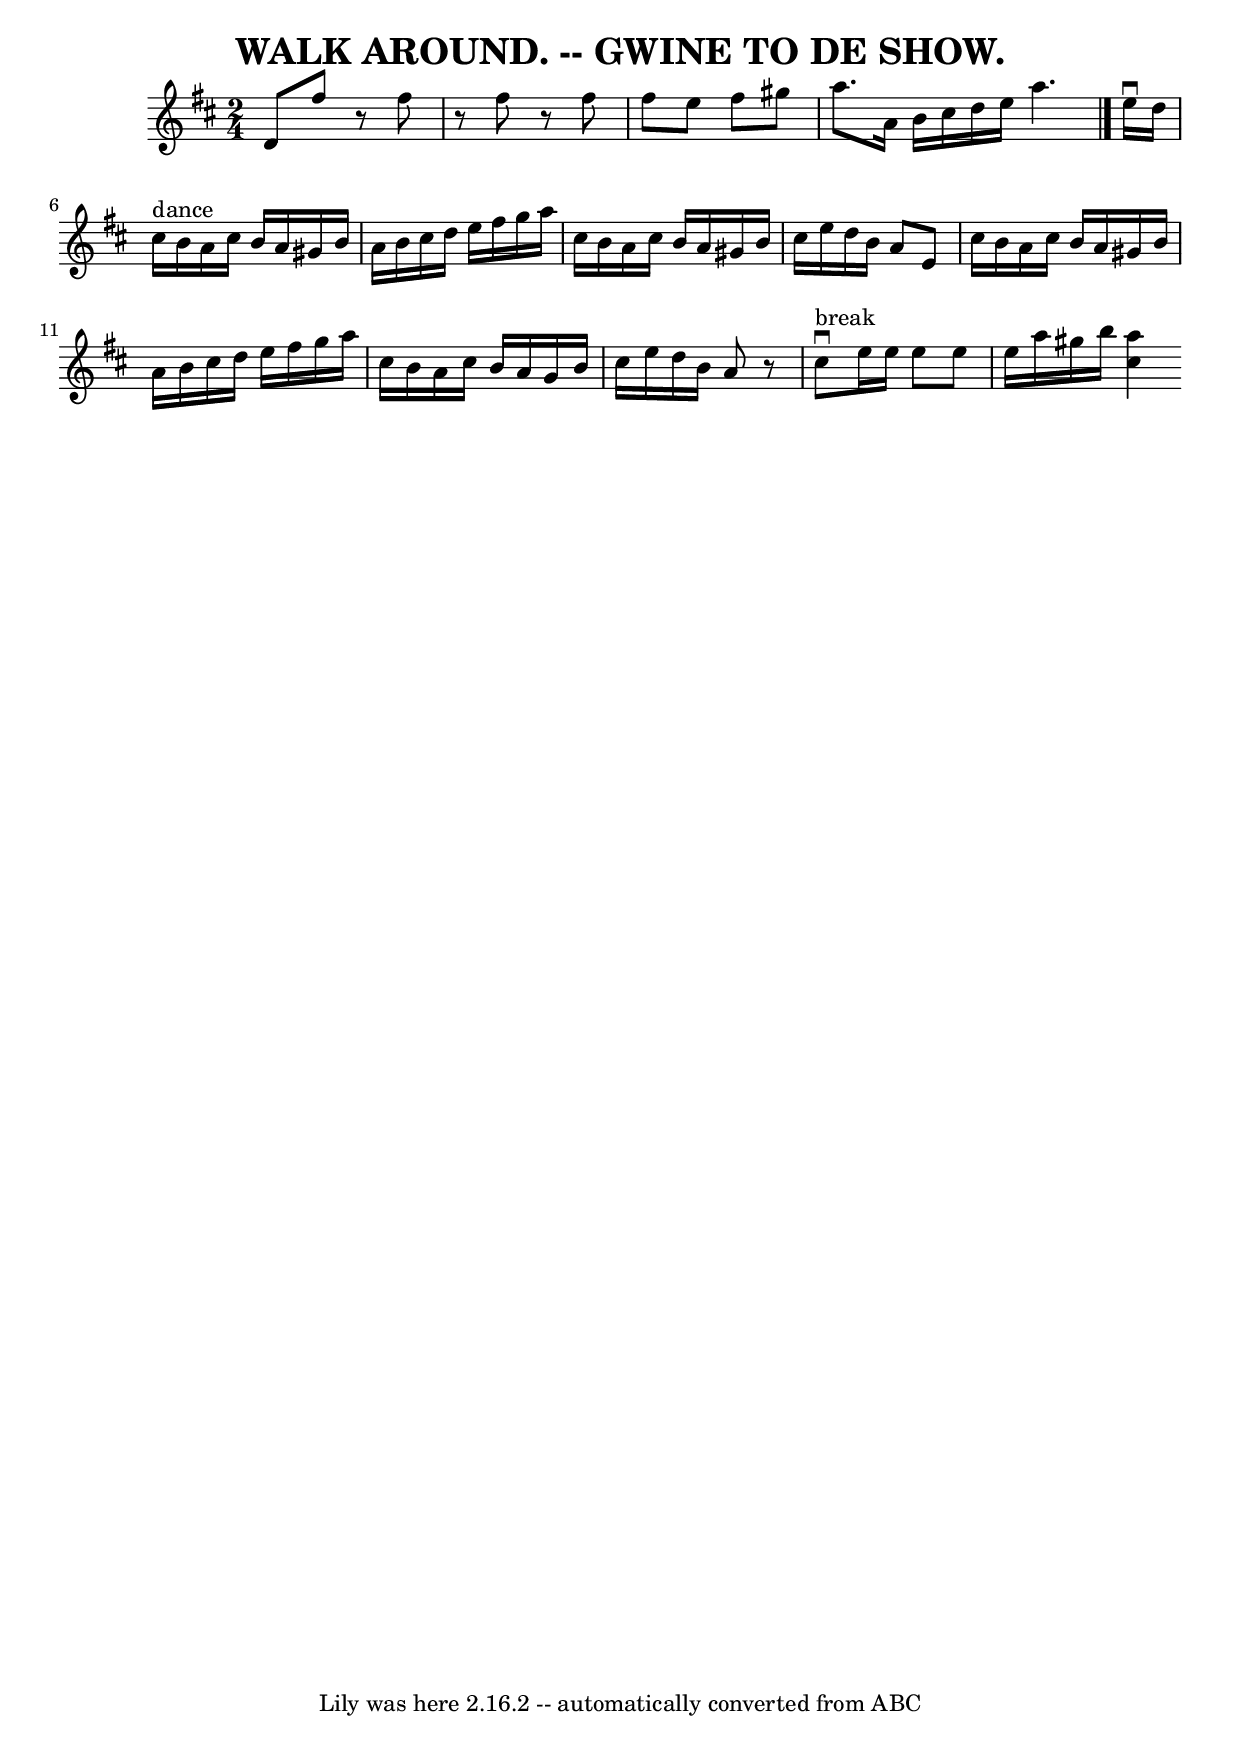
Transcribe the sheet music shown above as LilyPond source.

\version "2.16.2"
\include "Mammoth.ily"
\header {
  %% book = "Ryan's Mammoth Collection of Fiddle Tunes"
 crossRefNumber = "1"
 footnotes = ""
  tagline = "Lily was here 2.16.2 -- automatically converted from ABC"
  title = "WALK AROUND. -- GWINE TO DE SHOW."

}
voicedefault =  {


  \time 2/4 
  \key a \mixolydian d'8 fs''8    r8 fs''8     |
  r8 fs''8    r8 fs''8     |
 fs''8 e''8 fs''8 gs''8     |
 a''8. a'16 b'16 cs''16 d''16 e''16    \bar ":|" a''4.    \bar "|." e''16^\downbow d''16     |
 cs''16^"dance" b'16 a'16 cs''16 b'16 a'16 gs'16 b'16     |
 a'16 b'16 cs''16 d''16 e''16 fs''16 g''16 a''16     |
 cs''16 b'16 a'16 cs''16 b'16 a'16 gs'16 b'16     |
 cs''16 e''16 d''16 b'16 a'8 e'8     |
 cs''16 b'16 a'16 cs''16 b'16 a'16 gs'16 b'16     |
 a'16 b'16 cs''16 d''16 e''16 fs''16 g''16 a''16     |
 cs''16 b'16 a'16 cs''16 b'16 a'16 g'16 b'16     |
 cs''16 e''16 d''16 b'16 a'8    r8 cs''8^"break"^\downbow e''16 e''16 e''8 e''8     |
 e''16 a''16 gs''16 b''16  << a''4 cs''4   >>   \bar " |."   

}

\score{
  <<

    \context Staff="default"
    {
      \voicedefault 
      
    }

  >>
  \layout {
    
  }
  \midi {
  }

}
